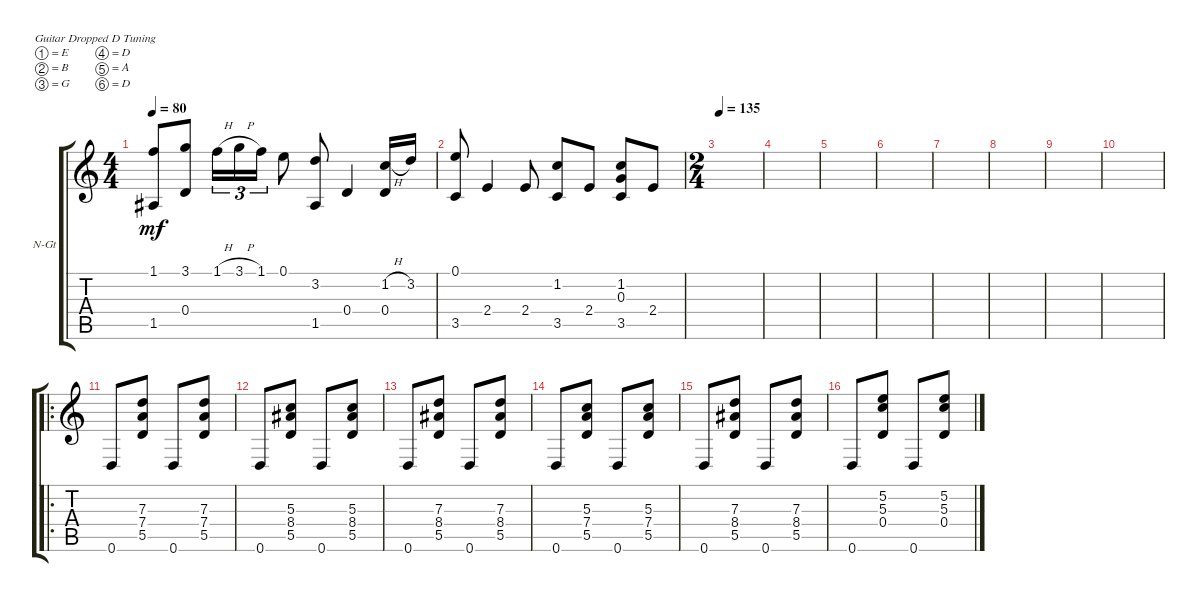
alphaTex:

\defaultSystemsLayout 4
\bracketExtendMode groupsimilarinstruments
\firstSystemTrackNameOrientation horizontal
\otherSystemsTrackNameOrientation horizontal
\track ("Nylon-6-Main" "N-Gt") {instrument acousticguitarnylon}
\staff {score tabs}
\tuning (E4 B3 G3 D3 A2 D2)
\ts (4 4)
\tempo 80
\clef g2
\ks c
(1.1 1.5).8{dy mf} (3.1 0.4).8 1.1{h}.16{tu (3 2)} 3.1{h}.16{tu (3 2)} 1.1.16{tu (3 2)} 0.1.8 (3.2 1.5).8 0.4.4 (0.4 1.2{h}).16 3.2.16 |
(3.5 0.1).8 2.4.4 2.4.8 (3.5 1.2).8 2.4.8 (3.5 0.3 1.2).8 2.4.8 |
\ts (2 4)
\tempo 135
|
|
|
|
|
|
|
|
\ro
0.6.8 (5.5 7.4 7.3).8 0.6.8 (5.5 7.4 7.3).8 |
0.6.8 (5.3 8.4 5.5).8 0.6.8 (5.5 8.4 5.3).8 |
0.6.8 (5.5 8.4 7.3).8 0.6.8 (5.5 8.4 7.3).8 |
0.6.8 (5.5 7.4 5.3).8 0.6.8 (5.5 7.4 5.3).8 |
0.6.8 (5.5 8.4 7.3).8 0.6.8 (5.5 8.4 7.3).8 |
0.6.8 (0.4 5.3 5.2).8 0.6.8 (0.4 5.3 5.2).8
